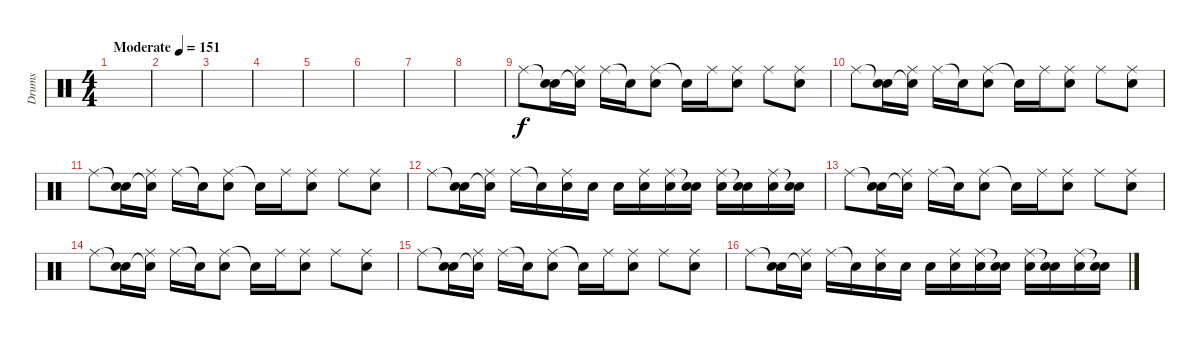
\track ("Drums" "Drums") {instrument percussion}
\staff {score}
\articulation defaults
\ts (4 4)
\tempo (151 "Moderate")
\clef neutral
\ks c
|
|
|
|
|
|
|
|
"Ride (middle)".8 ("Snare (hit)"{t} "Snare (hit) 2").16 ("Ride (middle)" "Electric Snare (hit)"{t}).16 "Ride (middle)".16 "Snare (hit)"{t}.16 ("Ride (middle)" "Snare (hit) 2").8 "Snare (hit)"{t}.16 "Ride (middle)".16 ("Ride (middle)" "Snare (hit) 2").8 "Ride (middle)".8 ("Ride (middle)" "Snare (hit) 2").8 |
"Ride (middle)".8 ("Snare (hit)"{t} "Snare (hit) 2").16 ("Ride (middle)" "Electric Snare (hit)"{t}).16 "Ride (middle)".16 "Snare (hit)"{t}.16 ("Ride (middle)" "Snare (hit) 2").8 "Snare (hit)"{t}.16 "Ride (middle)".16 ("Ride (middle)" "Snare (hit) 2").8 "Ride (middle)".8 ("Ride (middle)" "Snare (hit) 2").8 |
"Ride (middle)".8 ("Snare (hit)"{t} "Snare (hit) 2").16 ("Ride (middle)" "Electric Snare (hit)"{t}).16 "Ride (middle)".16 "Snare (hit)"{t}.16 ("Ride (middle)" "Snare (hit) 2").8 "Snare (hit)"{t}.16 "Ride (middle)".16 ("Ride (middle)" "Snare (hit) 2").8 "Ride (middle)".8 ("Ride (middle)" "Snare (hit) 2").8 |
"Ride (middle)".8 ("Snare (hit)"{t} "Snare (hit) 2").16 ("Ride (middle)" "Electric Snare (hit)"{t}).16 "Ride (middle)".16 "Snare (hit)"{t}.16 ("Ride (middle)" "Electric Snare (hit)").16 "Electric Snare (hit)".16 "Electric Snare (hit)".16 ("Ride (middle)" "Electric Snare (hit)").16 ("Ride (middle)" "Electric Snare (hit)").16 ("Snare (hit)"{t} "Electric Snare (hit)").16 ("Ride (middle)" "Electric Snare (hit)").16 ("Snare (hit)"{t} "Electric Snare (hit)").16 ("Ride (middle)" "Electric Snare (hit)").16 ("Snare (hit)"{t} "Electric Snare (hit)").16 |
"Ride (middle)".8 ("Snare (hit)"{t} "Snare (hit) 2").16 ("Ride (middle)" "Electric Snare (hit)"{t}).16 "Ride (middle)".16 "Snare (hit)"{t}.16 ("Ride (middle)" "Snare (hit) 2").8 "Snare (hit)"{t}.16 "Ride (middle)".16 ("Ride (middle)" "Snare (hit) 2").8 "Ride (middle)".8 ("Ride (middle)" "Snare (hit) 2").8 |
"Ride (middle)".8 ("Snare (hit)"{t} "Snare (hit) 2").16 ("Ride (middle)" "Electric Snare (hit)"{t}).16 "Ride (middle)".16 "Snare (hit)"{t}.16 ("Ride (middle)" "Snare (hit) 2").8 "Snare (hit)"{t}.16 "Ride (middle)".16 ("Ride (middle)" "Snare (hit) 2").8 "Ride (middle)".8 ("Ride (middle)" "Snare (hit) 2").8 |
"Ride (middle)".8 ("Snare (hit)"{t} "Snare (hit) 2").16 ("Ride (middle)" "Electric Snare (hit)"{t}).16 "Ride (middle)".16 "Snare (hit)"{t}.16 ("Ride (middle)" "Snare (hit) 2").8 "Snare (hit)"{t}.16 "Ride (middle)".16 ("Ride (middle)" "Snare (hit) 2").8 "Ride (middle)".8 ("Ride (middle)" "Snare (hit) 2").8 |
"Ride (middle)".8 ("Snare (hit)"{t} "Snare (hit) 2").16 ("Ride (middle)" "Electric Snare (hit)"{t}).16 "Ride (middle)".16 "Snare (hit)"{t}.16 ("Ride (middle)" "Electric Snare (hit)").16 "Electric Snare (hit)".16 "Electric Snare (hit)".16 ("Ride (middle)" "Electric Snare (hit)").16 ("Ride (middle)" "Electric Snare (hit)").16 ("Snare (hit)"{t} "Electric Snare (hit)").16 ("Ride (middle)" "Electric Snare (hit)").16 ("Snare (hit)"{t} "Electric Snare (hit)").16 ("Ride (middle)" "Electric Snare (hit)").16 ("Snare (hit)"{t} "Electric Snare (hit)").16
